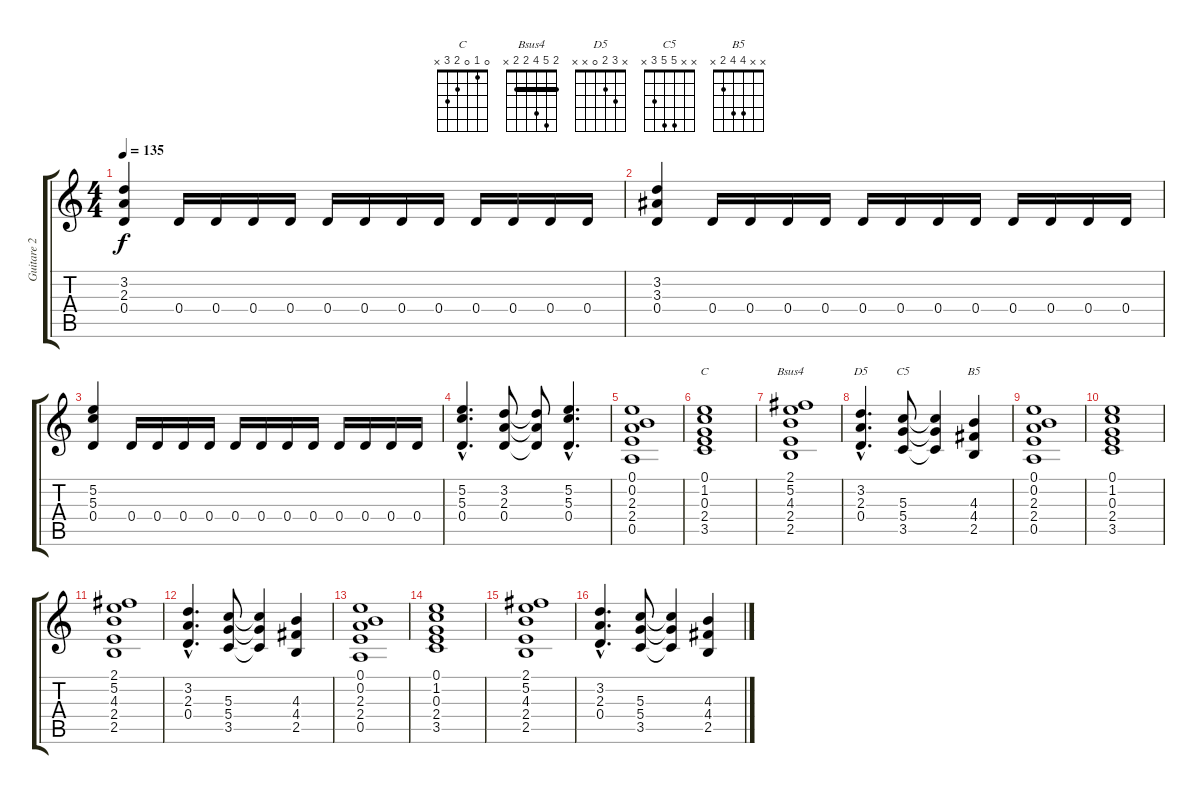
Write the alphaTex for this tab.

\track ("Guitare 2" "Guitare 2") {instrument distortionguitar}
\staff {score tabs}
\tuning (E4 B3 G3 D3 A2 E2) {hide}
\chord ("C" 0 1 0 2 3 x)
\chord ("Bsus4" 2 5 4 2 2 x) {barre 2}
\chord ("D5" x 3 2 0 x x)
\chord ("C5" x x 5 5 3 x)
\chord ("B5" x x 4 4 2 x)
\ts (4 4)
\tempo 135
\clef g2
\ks c
(3.2 2.3 0.4).4{dy f} 0.4.16 0.4.16 0.4.16 0.4.16 0.4.16 0.4.16 0.4.16 0.4.16 0.4.16 0.4.16 0.4.16 0.4.16 |
(3.2 3.3 0.4).4 0.4.16 0.4.16 0.4.16 0.4.16 0.4.16 0.4.16 0.4.16 0.4.16 0.4.16 0.4.16 0.4.16 0.4.16 |
(5.2 5.3 0.4).4 0.4.16 0.4.16 0.4.16 0.4.16 0.4.16 0.4.16 0.4.16 0.4.16 0.4.16 0.4.16 0.4.16 0.4.16 |
(5.2{hac} 5.3{hac} 0.4{hac}).4{d} (3.2 2.3 0.4).8 (3.2{t} 2.3{t} 0.4{t}).8 (5.2{hac} 5.3{hac} 0.4{hac}).4{d} |
(0.1 0.2 2.3 2.4 0.5).1{instrument electricguitarclean} |
(0.1 1.2 0.3 2.4 3.5).1{ch "C"} |
(2.1 5.2 4.3 2.4 2.5).1{ch "Bsus4"} |
(3.2{hac} 2.3{hac} 0.4{hac}).4{d ch "D5"} (5.3 5.4 3.5).8{ch "C5"} (5.3{t} 5.4{t} 3.5{t}).4 (4.3 4.4 2.5).4{ch "B5"} |
(0.1 0.2 2.3 2.4 0.5).1 |
(0.1 1.2 0.3 2.4 3.5).1 |
(2.1 5.2 4.3 2.4 2.5).1 |
(3.2{hac} 2.3{hac} 0.4{hac}).4{d} (5.3 5.4 3.5).8 (5.3{t} 5.4{t} 3.5{t}).4 (4.3 4.4 2.5).4 |
(0.1 0.2 2.3 2.4 0.5).1 |
(0.1 1.2 0.3 2.4 3.5).1 |
(2.1 5.2 4.3 2.4 2.5).1 |
(3.2{hac} 2.3{hac} 0.4{hac}).4{d} (5.3 5.4 3.5).8 (5.3{t} 5.4{t} 3.5{t}).4 (4.3 4.4 2.5).4
